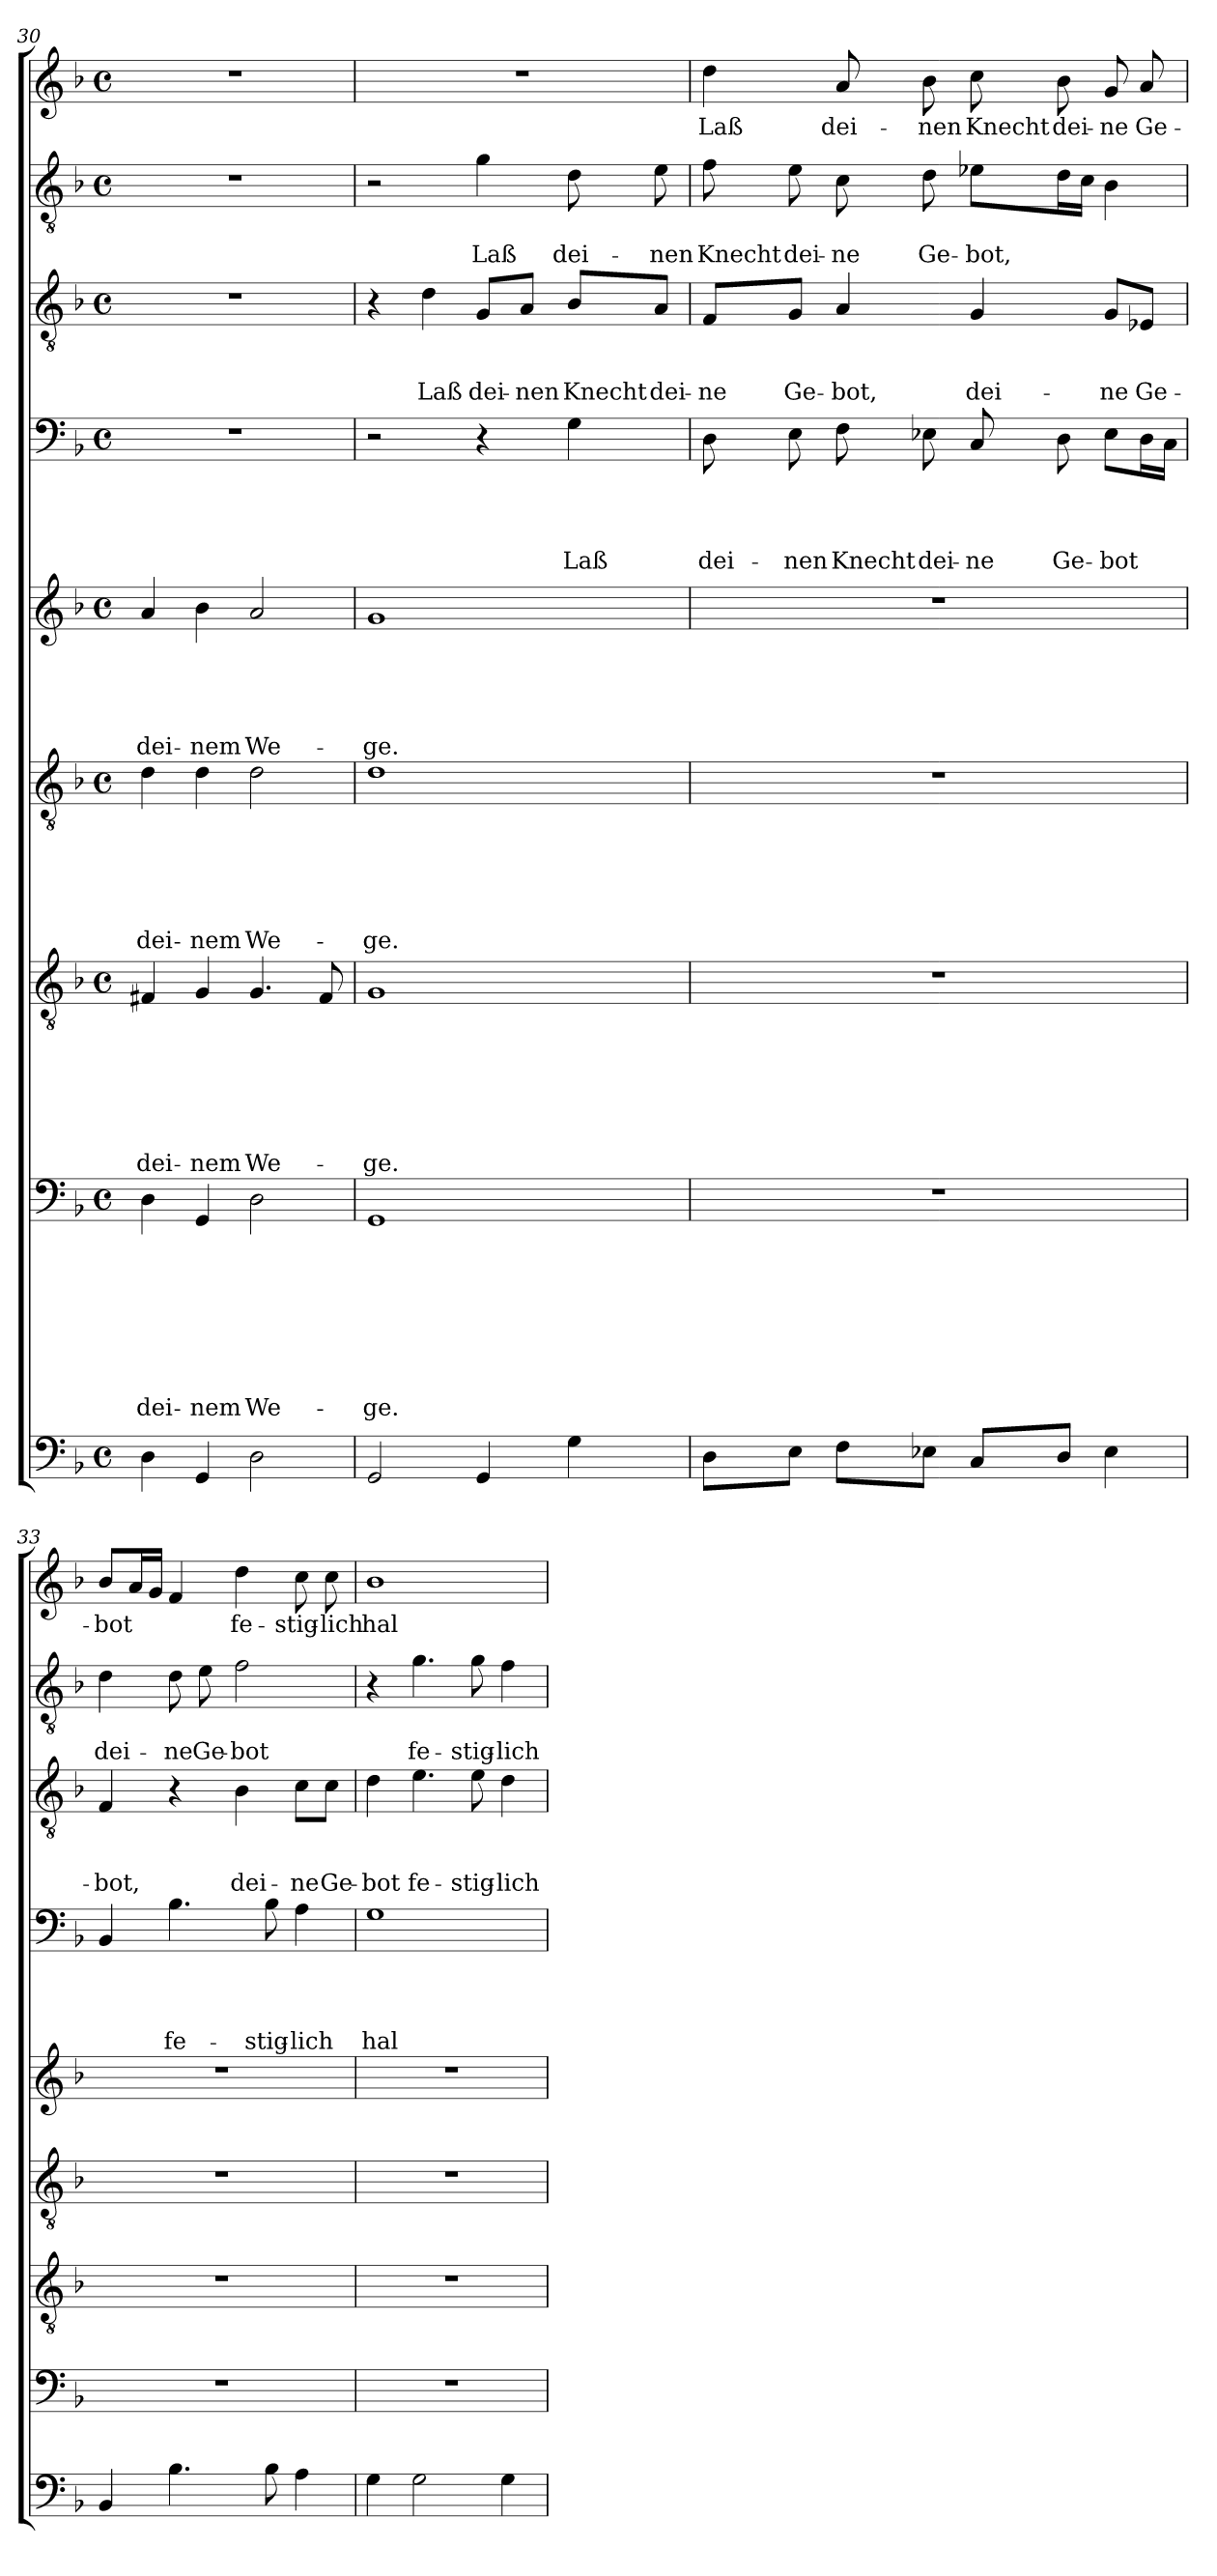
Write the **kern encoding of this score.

**kern	**kern	**text	**text	**text	**text	**text	**text	**text	**text	**kern	**text	**text	**text	**text	**text	**text	**text	**kern	**text	**text	**text	**text	**text	**text	**kern	**text	**text	**text	**text	**text	**kern	**text	**text	**text	**text	**kern	**text	**text	**text	**kern	**text	**text	**kern	**text
*part9	*part8	*part8	*part8	*part8	*part8	*part8	*part8	*part8	*part8	*part7	*part7	*part7	*part7	*part7	*part7	*part7	*part7	*part6	*part6	*part6	*part6	*part6	*part6	*part6	*part5	*part5	*part5	*part5	*part5	*part5	*part4	*part4	*part4	*part4	*part4	*part3	*part3	*part3	*part3	*part2	*part2	*part2	*part1	*part1
*staff9	*staff8	*staff8	*staff8	*staff8	*staff8	*staff8	*staff8	*staff8	*staff8	*staff7	*staff7	*staff7	*staff7	*staff7	*staff7	*staff7	*staff7	*staff6	*staff6	*staff6	*staff6	*staff6	*staff6	*staff6	*staff5	*staff5	*staff5	*staff5	*staff5	*staff5	*staff4	*staff4	*staff4	*staff4	*staff4	*staff3	*staff3	*staff3	*staff3	*staff2	*staff2	*staff2	*staff1	*staff1
*clefF4	*clefF4	*	*	*	*	*	*	*	*	*clefGv2	*	*	*	*	*	*	*	*clefGv2	*	*	*	*	*	*	*clefG2	*	*	*	*	*	*clefF4	*	*	*	*	*clefGv2	*	*	*	*clefGv2	*	*	*clefG2	*
*k[b-]	*k[b-]	*	*	*	*	*	*	*	*	*k[b-]	*	*	*	*	*	*	*	*k[b-]	*	*	*	*	*	*	*k[b-]	*	*	*	*	*	*k[b-]	*	*	*	*	*k[b-]	*	*	*	*k[b-]	*	*	*k[b-]	*
*F:	*F:	*	*	*	*	*	*	*	*	*F:	*	*	*	*	*	*	*	*F:	*	*	*	*	*	*	*F:	*	*	*	*	*	*F:	*	*	*	*	*F:	*	*	*	*F:	*	*	*F:	*
*M4/4	*M4/4	*	*	*	*	*	*	*	*	*M4/4	*	*	*	*	*	*	*	*M4/4	*	*	*	*	*	*	*M4/4	*	*	*	*	*	*M4/4	*	*	*	*	*M4/4	*	*	*	*M4/4	*	*	*M4/4	*
*met(c)	*met(c)	*	*	*	*	*	*	*	*	*met(c)	*	*	*	*	*	*	*	*met(c)	*	*	*	*	*	*	*met(c)	*	*	*	*	*	*met(c)	*	*	*	*	*met(c)	*	*	*	*met(c)	*	*	*met(c)	*
=30	=30	=30	=30	=30	=30	=30	=30	=30	=30	=30	=30	=30	=30	=30	=30	=30	=30	=30	=30	=30	=30	=30	=30	=30	=30	=30	=30	=30	=30	=30	=30	=30	=30	=30	=30	=30	=30	=30	=30	=30	=30	=30	=30	=30
!	!	!	!	!	!	!	!	!	!LO:LY:b	!	!	!	!	!	!	!	!LO:LY:b	!	!	!	!	!	!	!LO:LY:b	!	!	!	!	!	!LO:LY:b	!	!	!	!	!	!	!	!	!	!	!	!	!	!
4D\	4D\	.	.	.	.	.	.	.	dei-	4F#X/	.	.	.	.	.	.	dei-	4d\	.	.	.	.	.	dei-	4a/	.	.	.	.	dei-	1r	.	.	.	.	1r	.	.	.	1r	.	.	1r	.
!	!	!	!	!	!	!	!	!	!LO:LY:b	!	!	!	!	!	!	!	!LO:LY:b	!	!	!	!	!	!	!LO:LY:b	!	!	!	!	!	!LO:LY:b	!	!	!	!	!	!	!	!	!	!	!	!	!	!
4GG/	4GG/	.	.	.	.	.	.	.	-nem	4G/	.	.	.	.	.	.	-nem	4d\	.	.	.	.	.	-nem	4b-\	.	.	.	.	-nem	.	.	.	.	.	.	.	.	.	.	.	.	.	.
!	!	!	!	!	!	!	!	!	!LO:LY:b	!	!	!	!	!	!	!	!LO:LY:b	!	!	!	!	!	!	!LO:LY:b	!	!	!	!	!	!LO:LY:b	!	!	!	!	!	!	!	!	!	!	!	!	!	!
2D\	2D\	.	.	.	.	.	.	.	We-	4.G/	.	.	.	.	.	.	We-	2d\	.	.	.	.	.	We-	2a/	.	.	.	.	We-	.	.	.	.	.	.	.	.	.	.	.	.	.	.
.	.	.	.	.	.	.	.	.	.	8F#/	.	.	.	.	.	.	.	.	.	.	.	.	.	.	.	.	.	.	.	.	.	.	.	.	.	.	.	.	.	.	.	.	.	.
=31	=31	=31	=31	=31	=31	=31	=31	=31	=31	=31	=31	=31	=31	=31	=31	=31	=31	=31	=31	=31	=31	=31	=31	=31	=31	=31	=31	=31	=31	=31	=31	=31	=31	=31	=31	=31	=31	=31	=31	=31	=31	=31	=31	=31
!	!	!	!	!	!	!	!	!	!LO:LY:b	!	!	!	!	!	!	!	!LO:LY:b	!	!	!	!	!	!	!LO:LY:b	!	!	!	!	!	!LO:LY:b	!	!	!	!	!	!	!	!	!	!	!	!	!	!
2GG/	1GG	.	.	.	.	.	.	.	-ge.	1G	.	.	.	.	.	.	-ge.	1d	.	.	.	.	.	-ge.	1g	.	.	.	.	-ge.	2r	.	.	.	.	4r	.	.	.	2r	.	.	1r	.
!	!	!	!	!	!	!	!	!	!	!	!	!	!	!	!	!	!	!	!	!	!	!	!	!	!	!	!	!	!	!	!	!	!	!	!	!	!	!	!LO:LY:b	!	!	!	!	!
.	.	.	.	.	.	.	.	.	.	.	.	.	.	.	.	.	.	.	.	.	.	.	.	.	.	.	.	.	.	.	.	.	.	.	.	4d\	.	.	Laß	.	.	.	.	.
!	!	!	!	!	!	!	!	!	!	!	!	!	!	!	!	!	!	!	!	!	!	!	!	!	!	!	!	!	!	!	!	!	!	!	!	!	!	!	!LO:LY:b	!	!	!LO:LY:b	!	!
4GG/	.	.	.	.	.	.	.	.	.	.	.	.	.	.	.	.	.	.	.	.	.	.	.	.	.	.	.	.	.	.	4r	.	.	.	.	8G/L	.	.	dei-	4g\	.	Laß	.	.
!	!	!	!	!	!	!	!	!	!	!	!	!	!	!	!	!	!	!	!	!	!	!	!	!	!	!	!	!	!	!	!	!	!	!	!	!	!	!	!LO:LY:b	!	!	!	!	!
.	.	.	.	.	.	.	.	.	.	.	.	.	.	.	.	.	.	.	.	.	.	.	.	.	.	.	.	.	.	.	.	.	.	.	.	8A/J	.	.	-nen	.	.	.	.	.
!	!	!	!	!	!	!	!	!	!	!	!	!	!	!	!	!	!	!	!	!	!	!	!	!	!	!	!	!	!	!	!	!	!	!	!LO:LY:b	!	!	!	!LO:LY:b	!	!	!LO:LY:b	!	!
4G\	.	.	.	.	.	.	.	.	.	.	.	.	.	.	.	.	.	.	.	.	.	.	.	.	.	.	.	.	.	.	4G\	.	.	.	Laß	8B-/L	.	.	Knecht	8d\	.	dei-	.	.
!	!	!	!	!	!	!	!	!	!	!	!	!	!	!	!	!	!	!	!	!	!	!	!	!	!	!	!	!	!	!	!	!	!	!	!	!	!	!	!LO:LY:b	!	!	!LO:LY:b	!	!
.	.	.	.	.	.	.	.	.	.	.	.	.	.	.	.	.	.	.	.	.	.	.	.	.	.	.	.	.	.	.	.	.	.	.	.	8A/J	.	.	dei-	8e\	.	-nen	.	.
!!LO:LB:g=z
=32	=32	=32	=32	=32	=32	=32	=32	=32	=32	=32	=32	=32	=32	=32	=32	=32	=32	=32	=32	=32	=32	=32	=32	=32	=32	=32	=32	=32	=32	=32	=32	=32	=32	=32	=32	=32	=32	=32	=32	=32	=32	=32	=32	=32
!	!	!	!	!	!	!	!	!	!	!	!	!	!	!	!	!	!	!	!	!	!	!	!	!	!	!	!	!	!	!	!	!	!	!	!LO:LY:b	!	!	!	!LO:LY:b	!	!	!LO:LY:b	!	!LO:LY:b
8D\L	1r	.	.	.	.	.	.	.	.	1r	.	.	.	.	.	.	.	1r	.	.	.	.	.	.	1r	.	.	.	.	.	8D\	.	.	.	dei-	8F/L	.	.	-ne	8f\	.	Knecht	4dd\	Laß
!	!	!	!	!	!	!	!	!	!	!	!	!	!	!	!	!	!	!	!	!	!	!	!	!	!	!	!	!	!	!	!	!	!	!	!LO:LY:b	!	!	!	!LO:LY:b	!	!	!LO:LY:b	!	!
8E\J	.	.	.	.	.	.	.	.	.	.	.	.	.	.	.	.	.	.	.	.	.	.	.	.	.	.	.	.	.	.	8E\	.	.	.	-nen	8G/J	.	.	Ge-	8e\	.	dei-	.	.
!	!	!	!	!	!	!	!	!	!	!	!	!	!	!	!	!	!	!	!	!	!	!	!	!	!	!	!	!	!	!	!	!	!	!	!LO:LY:b	!	!	!	!LO:LY:b	!	!	!LO:LY:b	!	!LO:LY:b
8F\L	.	.	.	.	.	.	.	.	.	.	.	.	.	.	.	.	.	.	.	.	.	.	.	.	.	.	.	.	.	.	8F\	.	.	.	Knecht	4A/	.	.	-bot,	8c\	.	-ne	8a/	dei-
!	!	!	!	!	!	!	!	!	!	!	!	!	!	!	!	!	!	!	!	!	!	!	!	!	!	!	!	!	!	!	!	!	!	!	!LO:LY:b	!	!	!	!	!	!	!LO:LY:b	!	!LO:LY:b
8E-X\J	.	.	.	.	.	.	.	.	.	.	.	.	.	.	.	.	.	.	.	.	.	.	.	.	.	.	.	.	.	.	8E-X\	.	.	.	dei-	.	.	.	.	8d\	.	Ge-	8b-\	-nen
!	!	!	!	!	!	!	!	!	!	!	!	!	!	!	!	!	!	!	!	!	!	!	!	!	!	!	!	!	!	!	!	!	!	!	!LO:LY:b	!	!	!	!LO:LY:b	!	!	!LO:LY:b	!	!LO:LY:b
8C/L	.	.	.	.	.	.	.	.	.	.	.	.	.	.	.	.	.	.	.	.	.	.	.	.	.	.	.	.	.	.	8C/	.	.	.	-ne	4G/	.	.	dei-	8e-X\L	.	-bot,	8cc\	Knecht
!	!	!	!	!	!	!	!	!	!	!	!	!	!	!	!	!	!	!	!	!	!	!	!	!	!	!	!	!	!	!	!	!	!	!	!LO:LY:b	!	!	!	!	!	!	!	!	!LO:LY:b
8D/J	.	.	.	.	.	.	.	.	.	.	.	.	.	.	.	.	.	.	.	.	.	.	.	.	.	.	.	.	.	.	8D\	.	.	.	Ge-	.	.	.	.	16d\L	.	.	8b-\	dei-
.	.	.	.	.	.	.	.	.	.	.	.	.	.	.	.	.	.	.	.	.	.	.	.	.	.	.	.	.	.	.	.	.	.	.	.	.	.	.	.	16c\JJ	.	.	.	.
!	!	!	!	!	!	!	!	!	!	!	!	!	!	!	!	!	!	!	!	!	!	!	!	!	!	!	!	!	!	!	!	!	!	!	!LO:LY:b	!	!	!	!LO:LY:b	!	!	!	!	!LO:LY:b
4E-\	.	.	.	.	.	.	.	.	.	.	.	.	.	.	.	.	.	.	.	.	.	.	.	.	.	.	.	.	.	.	8E-\L	.	.	.	-bot	8G/L	.	.	-ne	4B-\	.	.	8g/	-ne
!	!	!	!	!	!	!	!	!	!	!	!	!	!	!	!	!	!	!	!	!	!	!	!	!	!	!	!	!	!	!	!	!	!	!	!	!	!	!	!LO:LY:b	!	!	!	!	!LO:LY:b
.	.	.	.	.	.	.	.	.	.	.	.	.	.	.	.	.	.	.	.	.	.	.	.	.	.	.	.	.	.	.	16D\L	.	.	.	.	8E-X/J	.	.	Ge-	.	.	.	8a/	Ge-
.	.	.	.	.	.	.	.	.	.	.	.	.	.	.	.	.	.	.	.	.	.	.	.	.	.	.	.	.	.	.	16C\JJ	.	.	.	.	.	.	.	.	.	.	.	.	.
=33	=33	=33	=33	=33	=33	=33	=33	=33	=33	=33	=33	=33	=33	=33	=33	=33	=33	=33	=33	=33	=33	=33	=33	=33	=33	=33	=33	=33	=33	=33	=33	=33	=33	=33	=33	=33	=33	=33	=33	=33	=33	=33	=33	=33
!	!	!	!	!	!	!	!	!	!	!	!	!	!	!	!	!	!	!	!	!	!	!	!	!	!	!	!	!	!	!	!	!	!	!	!	!	!	!	!LO:LY:b	!	!	!LO:LY:b	!	!LO:LY:b
4BB-/	1r	.	.	.	.	.	.	.	.	1r	.	.	.	.	.	.	.	1r	.	.	.	.	.	.	1r	.	.	.	.	.	4BB-/	.	.	.	.	4F/	.	.	-bot,	4d\	.	dei-	8b-/L	-bot
.	.	.	.	.	.	.	.	.	.	.	.	.	.	.	.	.	.	.	.	.	.	.	.	.	.	.	.	.	.	.	.	.	.	.	.	.	.	.	.	.	.	.	16a/L	.
.	.	.	.	.	.	.	.	.	.	.	.	.	.	.	.	.	.	.	.	.	.	.	.	.	.	.	.	.	.	.	.	.	.	.	.	.	.	.	.	.	.	.	16g/JJ	.
!	!	!	!	!	!	!	!	!	!	!	!	!	!	!	!	!	!	!	!	!	!	!	!	!	!	!	!	!	!	!	!	!	!	!	!LO:LY:b	!	!	!	!	!	!	!LO:LY:b	!	!
4.B-\	.	.	.	.	.	.	.	.	.	.	.	.	.	.	.	.	.	.	.	.	.	.	.	.	.	.	.	.	.	.	4.B-\	.	.	.	fe-	4r	.	.	.	8d\	.	-ne	4f/	.
!	!	!	!	!	!	!	!	!	!	!	!	!	!	!	!	!	!	!	!	!	!	!	!	!	!	!	!	!	!	!	!	!	!	!	!	!	!	!	!	!	!	!LO:LY:b	!	!
.	.	.	.	.	.	.	.	.	.	.	.	.	.	.	.	.	.	.	.	.	.	.	.	.	.	.	.	.	.	.	.	.	.	.	.	.	.	.	.	8e\	.	Ge-	.	.
!	!	!	!	!	!	!	!	!	!	!	!	!	!	!	!	!	!	!	!	!	!	!	!	!	!	!	!	!	!	!	!	!	!	!	!	!	!	!	!LO:LY:b	!	!	!LO:LY:b	!	!LO:LY:b
.	.	.	.	.	.	.	.	.	.	.	.	.	.	.	.	.	.	.	.	.	.	.	.	.	.	.	.	.	.	.	.	.	.	.	.	4B-\	.	.	dei-	2f\	.	-bot	4dd\	fe-
!	!	!	!	!	!	!	!	!	!	!	!	!	!	!	!	!	!	!	!	!	!	!	!	!	!	!	!	!	!	!	!	!	!	!	!LO:LY:b	!	!	!	!	!	!	!	!	!
8B-\	.	.	.	.	.	.	.	.	.	.	.	.	.	.	.	.	.	.	.	.	.	.	.	.	.	.	.	.	.	.	8B-\	.	.	.	-stig-	.	.	.	.	.	.	.	.	.
!	!	!	!	!	!	!	!	!	!	!	!	!	!	!	!	!	!	!	!	!	!	!	!	!	!	!	!	!	!	!	!	!	!	!	!LO:LY:b	!	!	!	!LO:LY:b	!	!	!	!	!LO:LY:b
4A\	.	.	.	.	.	.	.	.	.	.	.	.	.	.	.	.	.	.	.	.	.	.	.	.	.	.	.	.	.	.	4A\	.	.	.	-lich	8c\L	.	.	-ne	.	.	.	8cc\	-stig-
!	!	!	!	!	!	!	!	!	!	!	!	!	!	!	!	!	!	!	!	!	!	!	!	!	!	!	!	!	!	!	!	!	!	!	!	!	!	!	!LO:LY:b	!	!	!	!	!LO:LY:b
.	.	.	.	.	.	.	.	.	.	.	.	.	.	.	.	.	.	.	.	.	.	.	.	.	.	.	.	.	.	.	.	.	.	.	.	8c\J	.	.	Ge-	.	.	.	8cc\	-lich
=34	=34	=34	=34	=34	=34	=34	=34	=34	=34	=34	=34	=34	=34	=34	=34	=34	=34	=34	=34	=34	=34	=34	=34	=34	=34	=34	=34	=34	=34	=34	=34	=34	=34	=34	=34	=34	=34	=34	=34	=34	=34	=34	=34	=34
!	!	!	!	!	!	!	!	!	!	!	!	!	!	!	!	!	!	!	!	!	!	!	!	!	!	!	!	!	!	!	!	!	!	!	!LO:LY:b	!	!	!	!LO:LY:b	!	!	!	!	!LO:LY:b
4G\	1r	.	.	.	.	.	.	.	.	1r	.	.	.	.	.	.	.	1r	.	.	.	.	.	.	1r	.	.	.	.	.	1G	.	.	.	hal-	4d\	.	.	-bot	4r	.	.	1b-	hal-
!	!	!	!	!	!	!	!	!	!	!	!	!	!	!	!	!	!	!	!	!	!	!	!	!	!	!	!	!	!	!	!	!	!	!	!	!	!	!	!LO:LY:b	!	!	!LO:LY:b	!	!
2G\	.	.	.	.	.	.	.	.	.	.	.	.	.	.	.	.	.	.	.	.	.	.	.	.	.	.	.	.	.	.	.	.	.	.	.	4.e\	.	.	fe-	4.g\	.	fe-	.	.
!	!	!	!	!	!	!	!	!	!	!	!	!	!	!	!	!	!	!	!	!	!	!	!	!	!	!	!	!	!	!	!	!	!	!	!	!	!	!	!LO:LY:b	!	!	!LO:LY:b	!	!
.	.	.	.	.	.	.	.	.	.	.	.	.	.	.	.	.	.	.	.	.	.	.	.	.	.	.	.	.	.	.	.	.	.	.	.	8e\	.	.	-stig-	8g\	.	-stig-	.	.
!	!	!	!	!	!	!	!	!	!	!	!	!	!	!	!	!	!	!	!	!	!	!	!	!	!	!	!	!	!	!	!	!	!	!	!	!	!	!	!LO:LY:b	!	!	!LO:LY:b	!	!
4G\	.	.	.	.	.	.	.	.	.	.	.	.	.	.	.	.	.	.	.	.	.	.	.	.	.	.	.	.	.	.	.	.	.	.	.	4d\	.	.	-lich	4f\	.	-lich	.	.
=	=	=	=	=	=	=	=	=	=	=	=	=	=	=	=	=	=	=	=	=	=	=	=	=	=	=	=	=	=	=	=	=	=	=	=	=	=	=	=	=	=	=	=	=
*-	*-	*-	*-	*-	*-	*-	*-	*-	*-	*-	*-	*-	*-	*-	*-	*-	*-	*-	*-	*-	*-	*-	*-	*-	*-	*-	*-	*-	*-	*-	*-	*-	*-	*-	*-	*-	*-	*-	*-	*-	*-	*-	*-	*-
